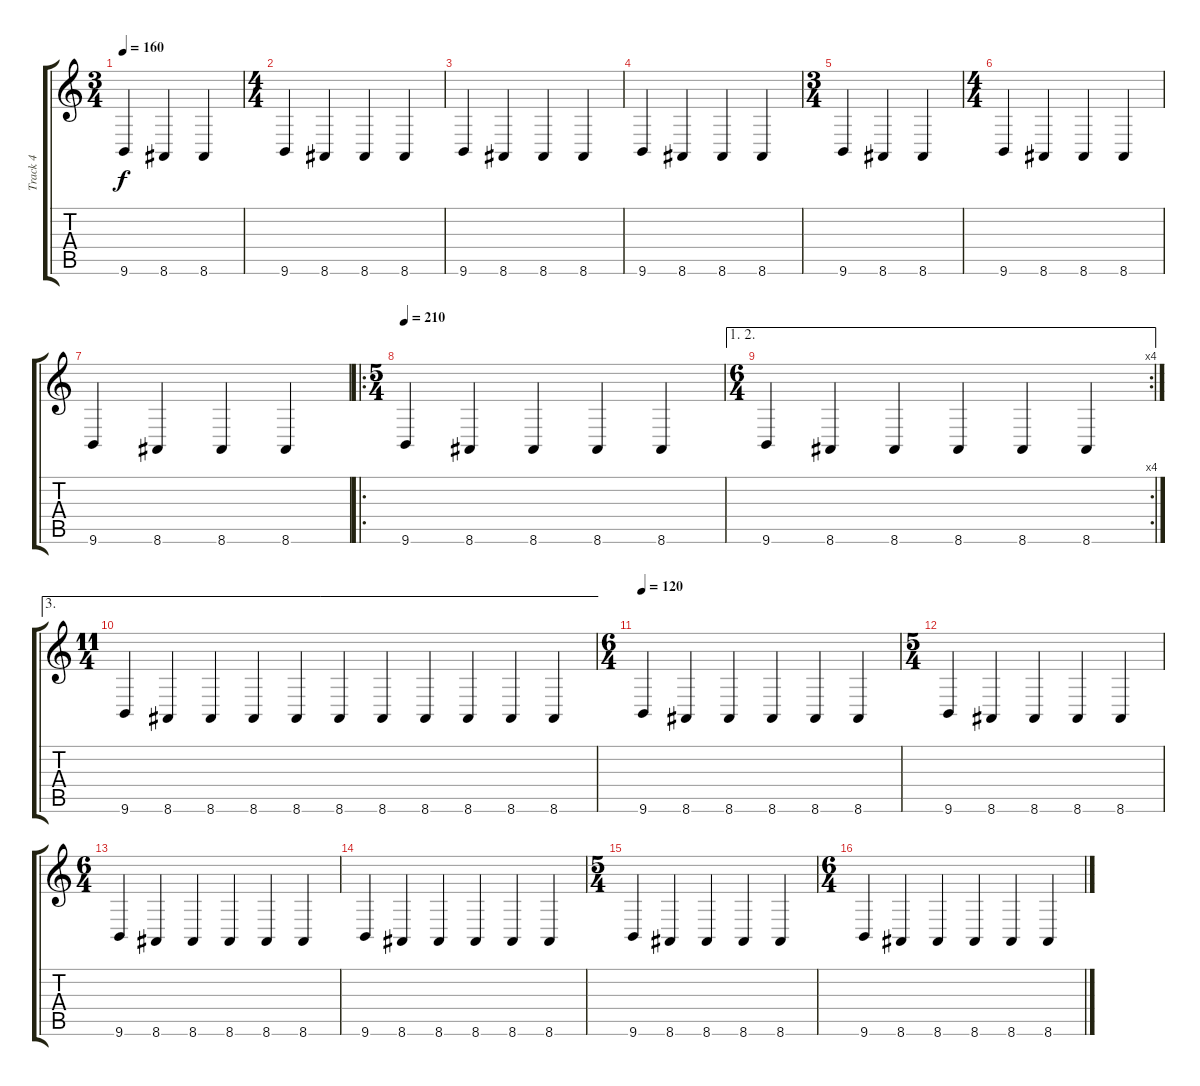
\track ("Track 4" "Track 4") {instrument woodblock}
\staff {score tabs}
\tuning (E4 B3 G3 D3 A2 D2) {hide}
\ts (3 4)
\tempo 160
\clef g2
\ks c
9.6.4{dy f} 8.6.4 8.6.4 |
\ts (4 4)
9.6.4 8.6.4 8.6.4 8.6.4 |
9.6.4 8.6.4 8.6.4 8.6.4 |
9.6.4 8.6.4 8.6.4 8.6.4 |
\ts (3 4)
9.6.4 8.6.4 8.6.4 |
\ts (4 4)
9.6.4 8.6.4 8.6.4 8.6.4 |
9.6.4 8.6.4 8.6.4 8.6.4 |
\ro
\ts (5 4)
\tempo 210
9.6.4 8.6.4 8.6.4 8.6.4 8.6.4 |
\ae (1 2)
\rc 4
\ts (6 4)
9.6.4 8.6.4 8.6.4 8.6.4 8.6.4 8.6.4 |
\ae 3
\ts (11 4)
9.6.4 8.6.4 8.6.4 8.6.4 8.6.4 8.6.4 8.6.4 8.6.4 8.6.4 8.6.4 8.6.4 |
\ts (6 4)
\tempo 120
9.6.4 8.6.4 8.6.4 8.6.4 8.6.4 8.6.4 |
\ts (5 4)
9.6.4 8.6.4 8.6.4 8.6.4 8.6.4 |
\ts (6 4)
9.6.4 8.6.4 8.6.4 8.6.4 8.6.4 8.6.4 |
9.6.4 8.6.4 8.6.4 8.6.4 8.6.4 8.6.4 |
\ts (5 4)
9.6.4 8.6.4 8.6.4 8.6.4 8.6.4 |
\ts (6 4)
9.6.4 8.6.4 8.6.4 8.6.4 8.6.4 8.6.4
